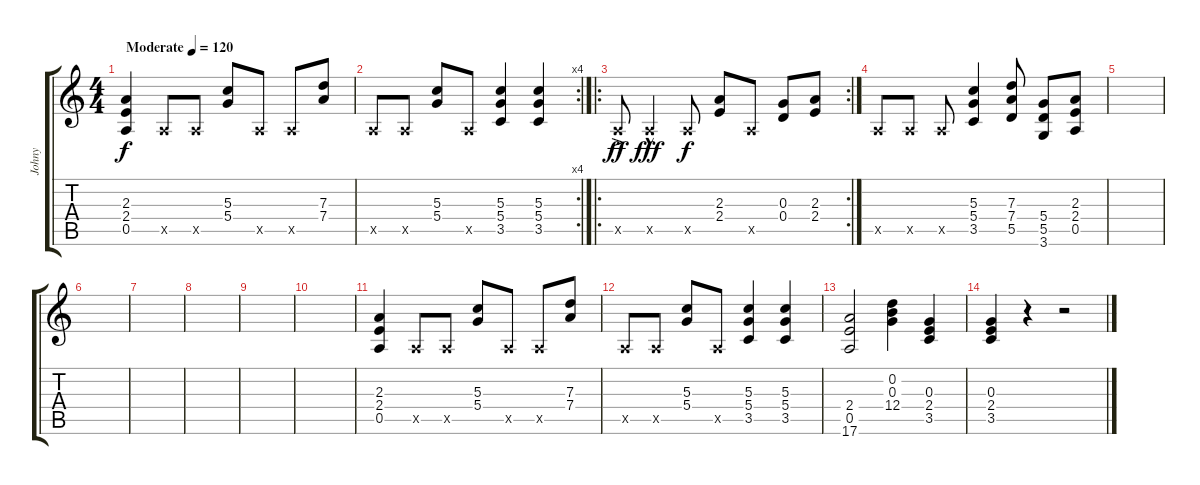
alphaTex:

\track ("Johny" "Johny") {instrument acousticguitarsteel}
\staff {score tabs}
\tuning (E4 B3 G3 D3 A2 E2) {hide}
\ts (4 4)
\tempo (120 "Moderate")
\clef g2
\ks c
(2.3 2.4 0.5).4{dy f instrument acousticguitarsteel} 0.5{x}.8 0.5{x}.8 (5.3 5.4).8 0.5{x}.8 0.5{x}.8 (7.3 7.4).8 |
\rc 4
0.5{x}.8 0.5{x}.8 (5.3 5.4).8 0.5{x}.8 (5.3 5.4 3.5).4 (5.3 5.4 3.5).4 |
\ro
\rc 2
0.5{ac x}.8{dy ff} 0.5{hac x}.4{dy fff} 0.5{x}.8{dy f} (2.3 2.4).8 0.5{x}.8 (0.3 0.4).8 (2.3 2.4).8 |
0.5{x}.8 0.5{x}.8 0.5{x}.8 (5.3 5.4 3.5).4 (7.3 7.4 5.5).8 (5.4 5.5 3.6).8 (2.3 2.4 0.5).8 |
|
|
|
|
|
|
(2.3 2.4 0.5).4 0.5{x}.8 0.5{x}.8 (5.3 5.4).8 0.5{x}.8 0.5{x}.8 (7.3 7.4).8 |
0.5{x}.8 0.5{x}.8 (5.3 5.4).8 0.5{x}.8 (5.3 5.4 3.5).4 (5.3 5.4 3.5).4 |
(2.4 0.5 17.6).2 (0.2 0.3 12.4).4 (0.3 2.4 3.5).4 |
(0.3 2.4 3.5).4 r.4 r.2
